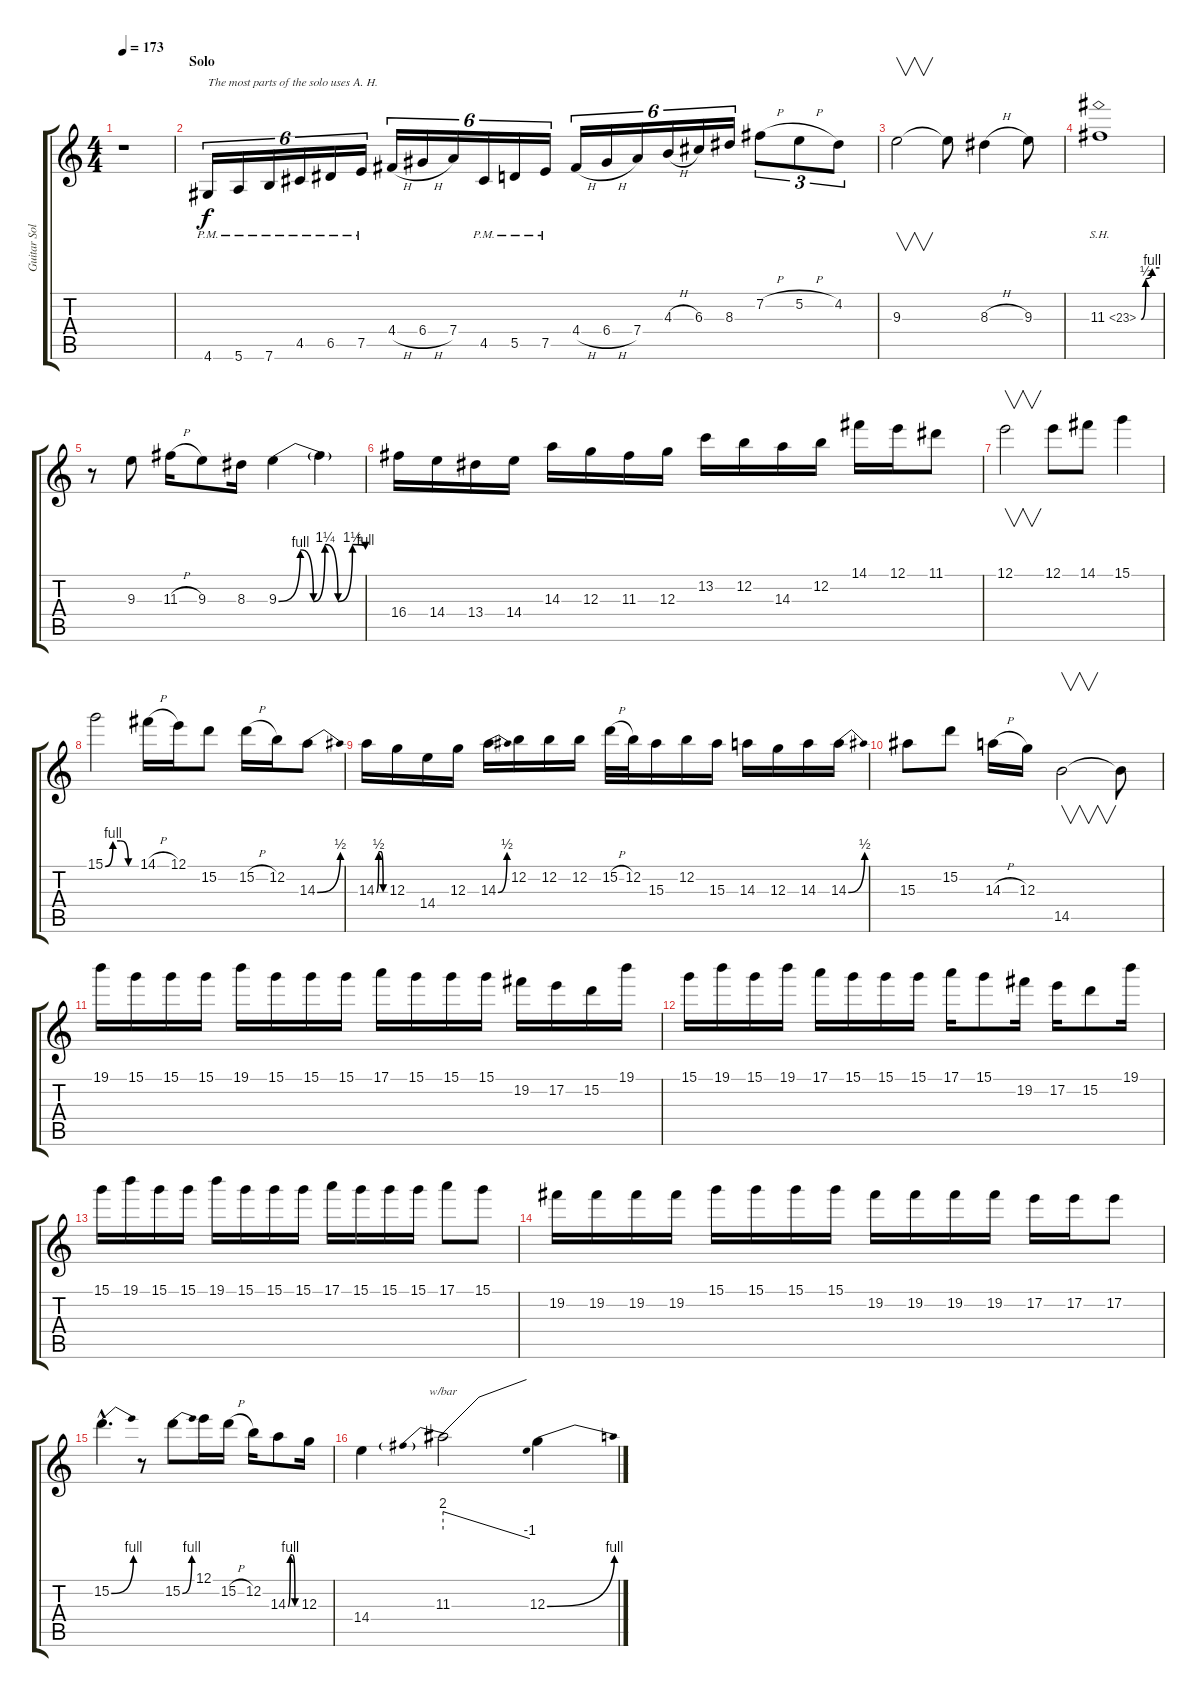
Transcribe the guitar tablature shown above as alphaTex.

\track ("Guitar Solo" "Guitar Sol") {instrument overdrivenguitar}
\staff {score tabs}
\tuning (E4 B3 G3 D3 A2 E2) {hide}
\ts (4 4)
\tempo 173
\clef g2
\ks c
r.1{dy f} |
\section ("" "Solo")
4.6{pm}.16{tu (6 4) txt "The most parts of the solo uses A. H."} 5.6{pm}.16{tu (6 4)} 7.6{pm}.16{tu (6 4)} 4.5{pm}.16{tu (6 4)} 6.5{pm}.16{tu (6 4)} 7.5{pm}.16{tu (6 4)} 4.4{h}.16{tu (6 4)} 6.4{h}.16{tu (6 4)} 7.4.16{tu (6 4)} 4.5{pm}.16{tu (6 4)} 5.5{pm}.16{tu (6 4)} 7.5{pm}.16{tu (6 4)} 4.4{h}.16{tu (6 4)} 6.4{h}.16{tu (6 4)} 7.4.16{tu (6 4)} 4.3{h}.16{tu (6 4)} 6.3.16{tu (6 4)} 8.3.16{tu (6 4)} 7.2{h}.8{tu (3 2)} 5.2{h}.8{tu (3 2)} 4.2.8{tu (3 2)} |
9.3.2{v} 9.3{t}.8 8.3{h}.4 9.3.8 |
11.3{be (custom 0 0 15 2 36 4 60 4) sh 12}.1 |
r.8 9.3.8 11.3{h}.16 9.3.8 8.3.16 9.3{be (custom 0 0 15 4 24 0 32 5 41 0 51 5 60 4)}.4 9.3{t}.4 |
16.4.16 14.4.16 13.4.16 14.4.16 14.3.16 12.3.16 11.3.16 12.3.16 13.2.16 12.2.16 14.3.16 12.2.16 14.1.16 12.1.16 11.1.8 |
12.1.2{v} 12.1.8 14.1.8 15.1.4 |
15.1{be (custom 0 0 15 4 30 4 45 0 60 0)}.2 14.1{h}.16 12.1.16 15.2.8 15.2{h}.16 12.2.16 14.3{be (bend 0 0 60 2)}.8 |
14.3{be (custom 0 0 15 2 30 2 45 0 60 0)}.16 12.3.16 14.4.16 12.3.16 14.3{be (bend 0 0 60 2)}.16 12.2.16 12.2.16 12.2.16 15.2{h}.32 12.2.32 15.3.16 12.2.16 15.3.16 14.3.16 12.3.16 14.3.16 14.3{be (bend 0 0 60 2)}.16 |
15.3.8 15.2.8 14.3{h}.16 12.3.16 14.5.2{v instrument guitarharmonics} 14.5{t}.8 |
19.1.16{instrument overdrivenguitar} 15.1.16 15.1.16 15.1.16 19.1.16 15.1.16 15.1.16 15.1.16 17.1.16 15.1.16 15.1.16 15.1.16 19.2.16 17.2.16 15.2.16 19.1.16 |
15.1.16 19.1.16 15.1.16 19.1.16 17.1.16 15.1.16 15.1.16 15.1.16 17.1.16 15.1.8 19.2.16 17.2.16 15.2.8 19.1.16 |
15.1.16 19.1.16 15.1.16 15.1.16 19.1.16 15.1.16 15.1.16 15.1.16 17.1.16 15.1.16 15.1.16 15.1.16 17.1.8 15.1.8 |
19.2.16 19.2.16 19.2.16 19.2.16 15.1.16 15.1.16 15.1.16 15.1.16 19.2.16 19.2.16 19.2.16 19.2.16 17.2.16 17.2.16 17.2.8 |
15.2{be (bend 0 0 60 4) hac}.4{d} r.8 15.2{be (bend 0 0 60 4)}.8 12.1.16 15.2{h}.16 12.2.16 14.3{be (custom 0 0 15 4 30 4 45 0 60 0)}.8 12.3.16 |
14.4.4 11.3.2{tbe (predivedive default 0 8 60 -4) instrument guitarharmonics} 12.3{be (bend 0 0 60 4)}.4{instrument overdrivenguitar}
